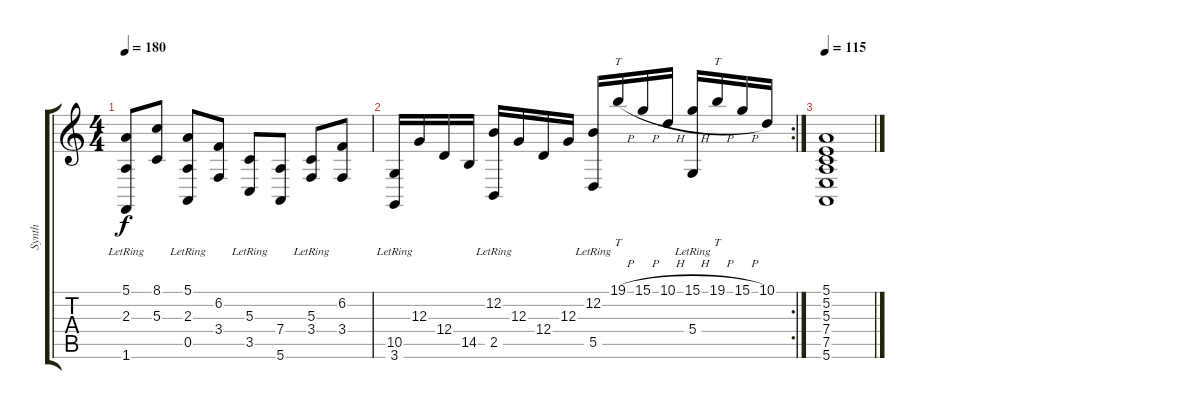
\track ("Synth" "Synth") {instrument choiraahs}
\staff {score tabs}
\tuning (E4 B3 G3 D3 A2 E2) {hide}
\ts (4 4)
\tempo 180
\clef g2
\ks c
(5.1 2.3 1.6{lr}).8{dy f} (8.1 5.3).8 (5.1 2.3 0.5{lr}).8 (6.2 3.4).8 (5.3 3.5{lr}).8 (7.4 5.6).8 (5.3 3.4{lr}).8 (6.2 3.4).8 |
\rc 2
(10.5 3.6{lr}).16 12.3.16 12.4.16 14.5.16 (12.2 2.5{lr}).16 12.3.16 12.4.16 12.3.16 (12.2{lr} 5.5{lr}).16 19.1{h}.16{tt} 15.1{h}.16 10.1{h}.16 (15.1{h} 5.4{lr}).16 19.1{h}.16{tt} 15.1{h}.16 10.1.16 |
\tempo 115
(5.1 5.2 5.3 7.4 7.5 5.6).1{instrument choiraahs}
